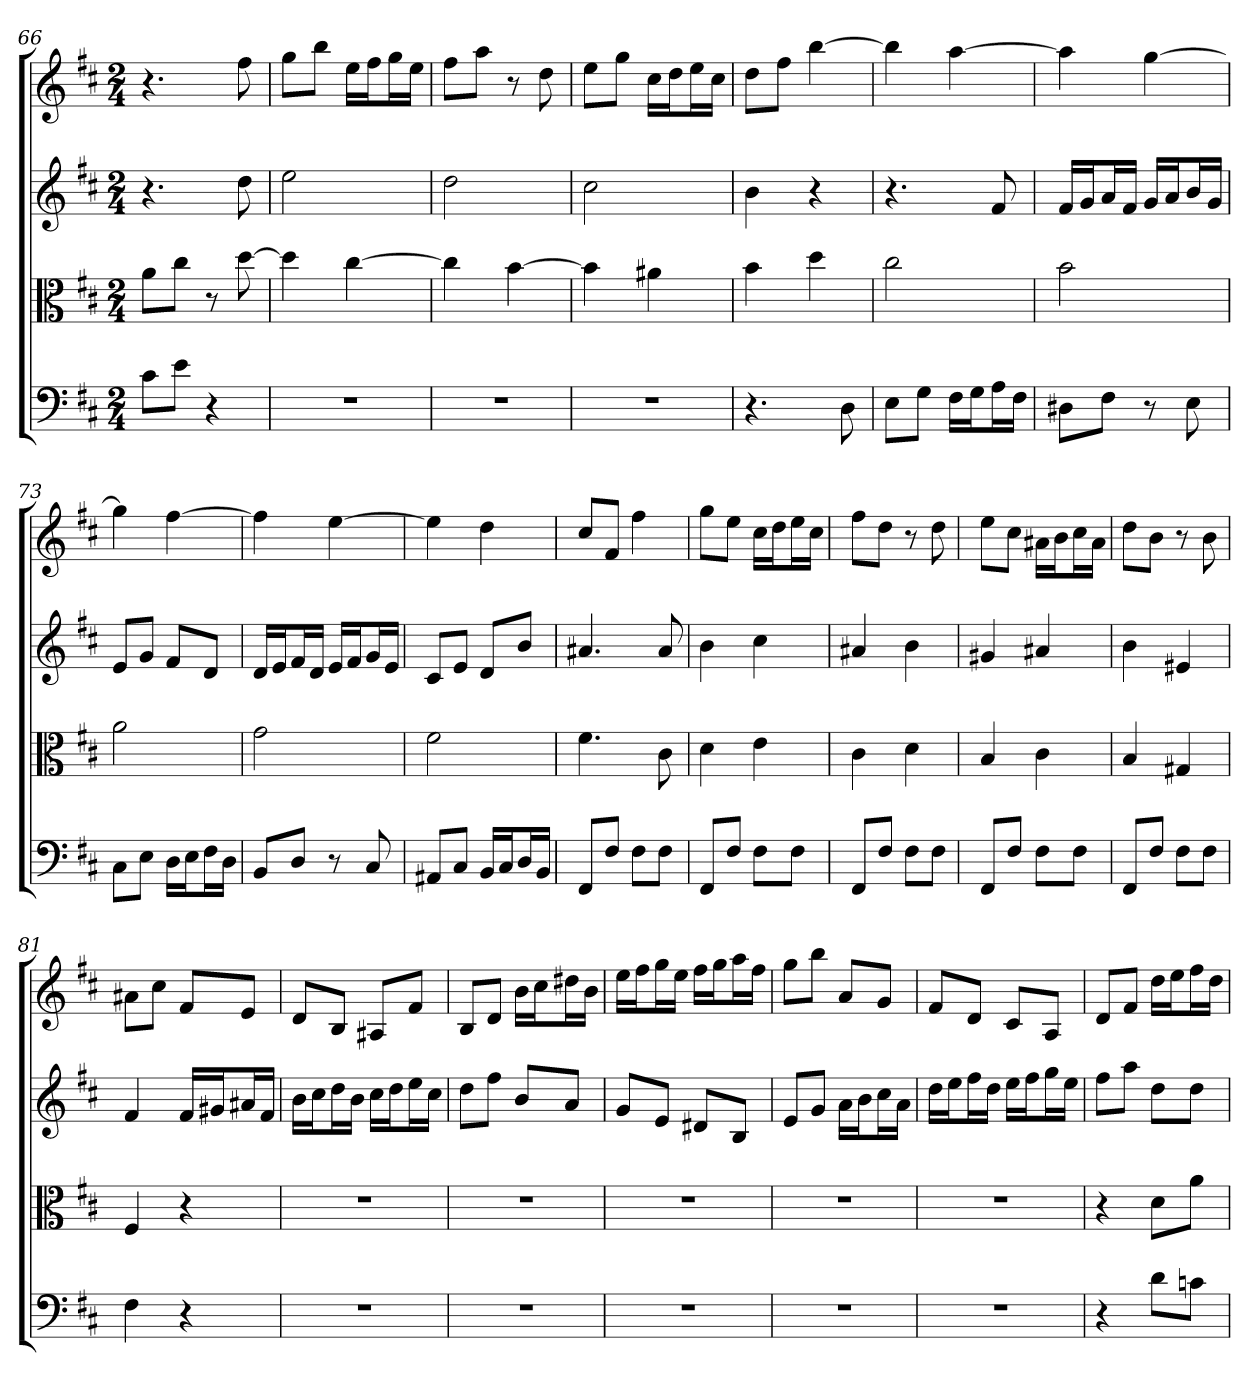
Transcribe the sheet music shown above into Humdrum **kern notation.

**kern	**kern	**kern	**kern
*part4	*part3	*part2	*part1
*staff4	*staff3	*staff2	*staff1
*clefF4	*clefC3	*	*
*k[f#c#]	*k[f#c#]	*k[f#c#]	*k[f#c#]
*D:	*D:	*D:	*D:
*M2/4	*M2/4	*M2/4	*M2/4
=66	=66	=66	=66
8c#\L	8a\L	4.r	4.r
8e\J	8cc#\J	.	.
4r	8r	.	.
.	[8dd	8dd	8ff#
=67	=67	=67	=67
2r	4dd]	2ee	8ggL
.	.	.	8bbJ
.	[4cc#	.	16eeLL
.	.	.	16ff#J
.	.	.	16ggL
.	.	.	16eeJJ
=68	=68	=68	=68
2r	4cc#]	2dd	8ff#L
.	.	.	8aaJ
.	[4b	.	8r
.	.	.	8dd
=69	=69	=69	=69
2r	4b]	2cc#	8eeL
.	.	.	8ggJ
.	4a#X	.	16cc#LL
.	.	.	16ddJ
.	.	.	16eeL
.	.	.	16cc#JJ
=70	=70	=70	=70
4.r	4b	4b	8ddL
.	.	.	8ff#J
.	4dd	4r	[4bb
8D	.	.	.
=71	=71	=71	=71
8E\L	2cc#	4.r	4bb]
8G\J	.	.	.
16F#\LL	.	.	[4aa
16G\J	.	.	.
16A\L	.	8f#	.
16F#\JJ	.	.	.
=72	=72	=72	=72
8D#X\L	2b	16f#LL	4aa]
.	.	16gJ	.
8F#\J	.	16aL	.
.	.	16f#JJ	.
8r	.	16gLL	[4gg
.	.	16aJ	.
8E	.	16bL	.
.	.	16gJJ	.
=73	=73	=73	=73
8C#\L	2a	8eL	4gg]
8E\J	.	8gJ	.
16D\LL	.	8f#L	[4ff#
16E\J	.	.	.
16F#\L	.	8dJ	.
16D\JJ	.	.	.
=74	=74	=74	=74
8BB/L	2g	16dLL	4ff#]
.	.	16eJ	.
8D/J	.	16f#L	.
.	.	16dJJ	.
8r	.	16eLL	[4ee
.	.	16f#J	.
8C#	.	16gL	.
.	.	16eJJ	.
=75	=75	=75	=75
8AA#X/L	2f#	8c#L	4ee]
8C#/J	.	8eJ	.
16BB/LL	.	8dL	4dd
16C#/J	.	.	.
16D/L	.	8bJ	.
16BB/JJ	.	.	.
=76	=76	=76	=76
8FF#/L	4.f#	4.a#X	8cc#L
8F#/J	.	.	8f#J
8F#\L	.	.	4ff#
8F#\J	8c#	8a#	.
=77	=77	=77	=77
8FF#/L	4d	4b	8ggL
8F#/J	.	.	8eeJ
8F#\L	4e	4cc#	16cc#LL
.	.	.	16ddJ
8F#\J	.	.	16eeL
.	.	.	16cc#JJ
=78	=78	=78	=78
8FF#/L	4c#	4a#X	8ff#L
8F#/J	.	.	8ddJ
8F#\L	4d	4b	8r
8F#\J	.	.	8dd
=79	=79	=79	=79
8FF#/L	4B	4g#X	8eeL
8F#/J	.	.	8cc#J
8F#\L	4c#	4a#X	16a#XLL
.	.	.	16bJ
8F#\J	.	.	16cc#L
.	.	.	16a#JJ
=80	=80	=80	=80
8FF#/L	4B	4b	8ddL
8F#/J	.	.	8bJ
8F#\L	4G#X	4e#X	8r
8F#\J	.	.	8b
=81	=81	=81	=81
4F#	4F#	4f#	8a#XL
.	.	.	8cc#J
4r	4r	16f#LL	8f#L
.	.	16g#XJ	.
.	.	16a#XL	8eJ
.	.	16f#JJ	.
=82	=82	=82	=82
2r	2r	16bLL	8dL
.	.	16cc#J	.
.	.	16ddL	8BJ
.	.	16bJJ	.
.	.	16cc#LL	8A#XL
.	.	16ddJ	.
.	.	16eeL	8f#J
.	.	16cc#JJ	.
=83	=83	=83	=83
2r	2r	8ddL	8BL
.	.	8ff#J	8dJ
.	.	8bL	16bLL
.	.	.	16cc#J
.	.	8aJ	16dd#XL
.	.	.	16bJJ
=84	=84	=84	=84
2r	2r	8gL	16eeLL
.	.	.	16ff#J
.	.	8eJ	16ggL
.	.	.	16eeJJ
.	.	8d#XL	16ff#LL
.	.	.	16ggJ
.	.	8BJ	16aaL
.	.	.	16ff#JJ
=85	=85	=85	=85
2r	2r	8eL	8ggL
.	.	8gJ	8bbJ
.	.	16aLL	8aL
.	.	16bJ	.
.	.	16cc#L	8gJ
.	.	16aJJ	.
=86	=86	=86	=86
2r	2r	16ddLL	8f#L
.	.	16eeJ	.
.	.	16ff#L	8dJ
.	.	16ddJJ	.
.	.	16eeLL	8c#L
.	.	16ff#J	.
.	.	16ggL	8AJ
.	.	16eeJJ	.
=87	=87	=87	=87
4r	4r	8ff#L	8dL
.	.	8aaJ	8f#J
8d\L	8d\L	8ddL	16ddLL
.	.	.	16eeJ
8cn\J	8a\J	8ddJ	16ff#L
.	.	.	16ddJJ
=	=	=	=
*-	*-	*-	*-
